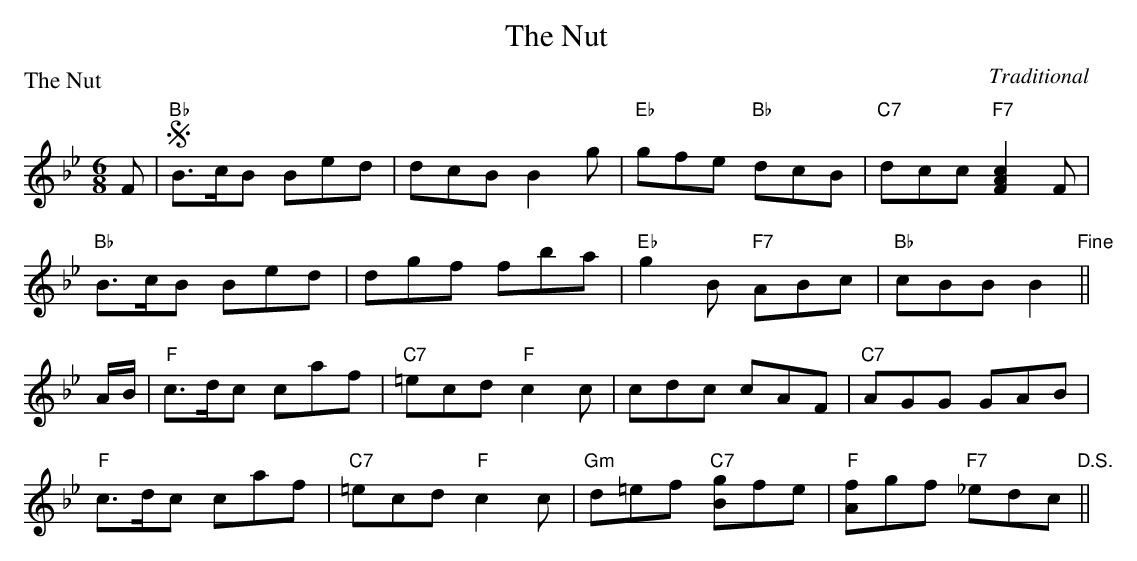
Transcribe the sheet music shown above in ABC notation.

X:1
T:The Nut
P:The Nut
C:Traditional
M:6/8
L:1/8
K:Bb
F|S"Bb"B>cB Bed|dcB B2g|"Eb"gfe "Bb"dcB|"C7"dcc "F7"[c2A2F2] F|
   "Bb"B>cB Bed|dgf fba|"Eb"g2B "F7"ABc|"Bb"cBB B2"Fine"||
A/B/|"F"c>dc caf|"C7"=ecd "F"c2c|cdc cAF|"C7"AGG GAB|
   "F"c>dc caf|"C7"=ecd "F"c2c|"Gm"d=ef "C7"[gB]fe|"F"[fA]gf "F7"_edc"D.S."||
